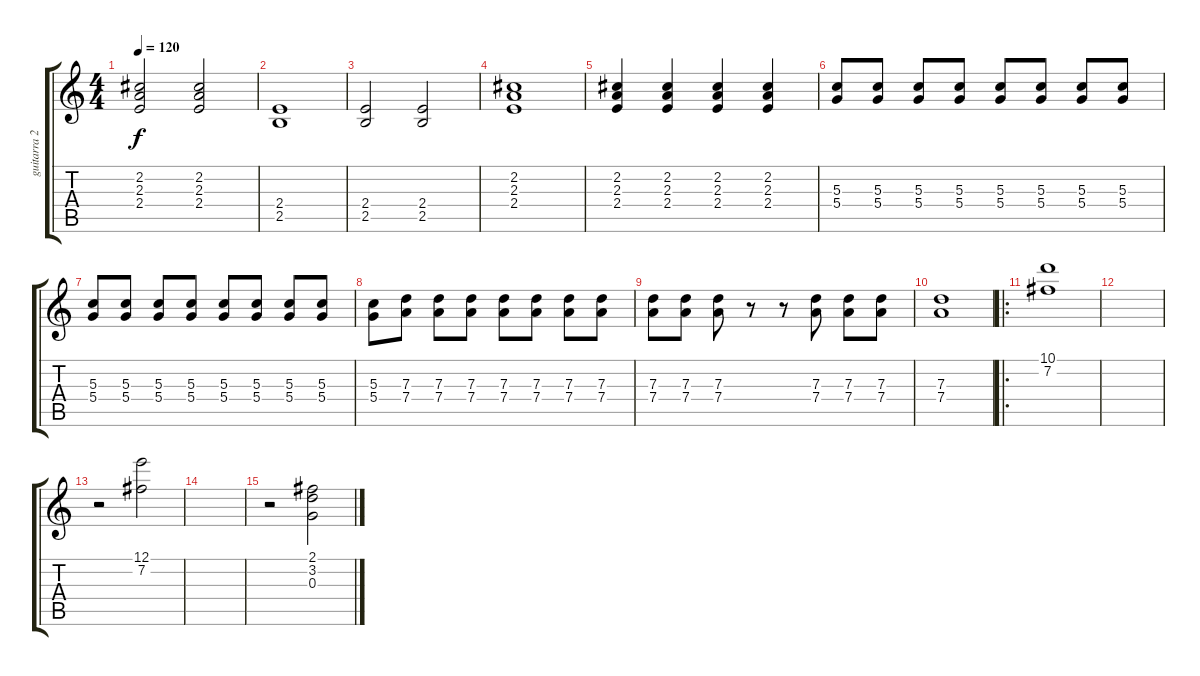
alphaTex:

\track ("guitarra 2" "guitarra 2") {instrument acousticguitarsteel}
\staff {score tabs}
\tuning (E4 B3 G3 D3 A2 E2) {hide}
\ts (4 4)
\tempo 120
\clef g2
\ks c
(2.2 2.3 2.4).2{dy f} (2.2 2.3 2.4).2 |
(2.4 2.5).1 |
(2.4 2.5).2 (2.4 2.5).2 |
(2.2 2.3 2.4).1 |
(2.2 2.3 2.4).4 (2.2 2.3 2.4).4 (2.2 2.3 2.4).4 (2.2 2.3 2.4).4 |
(5.3 5.4).8 (5.3 5.4).8 (5.3 5.4).8 (5.3 5.4).8 (5.3 5.4).8 (5.3 5.4).8 (5.3 5.4).8 (5.3 5.4).8 |
(5.3 5.4).8 (5.3 5.4).8 (5.3 5.4).8 (5.3 5.4).8 (5.3 5.4).8 (5.3 5.4).8 (5.3 5.4).8 (5.3 5.4).8 |
(5.3 5.4).8 (7.3 7.4).8 (7.3 7.4).8 (7.3 7.4).8 (7.3 7.4).8 (7.3 7.4).8 (7.3 7.4).8 (7.3 7.4).8 |
(7.3 7.4).8 (7.3 7.4).8 (7.3 7.4).8 r.8 r.8 (7.3 7.4).8 (7.3 7.4).8 (7.3 7.4).8 |
(7.3 7.4).1 |
\ro
(10.1 7.2).1 |
|
r.2 (12.1 7.2).2 |
|
r.2 (2.1 3.2 0.3).2
